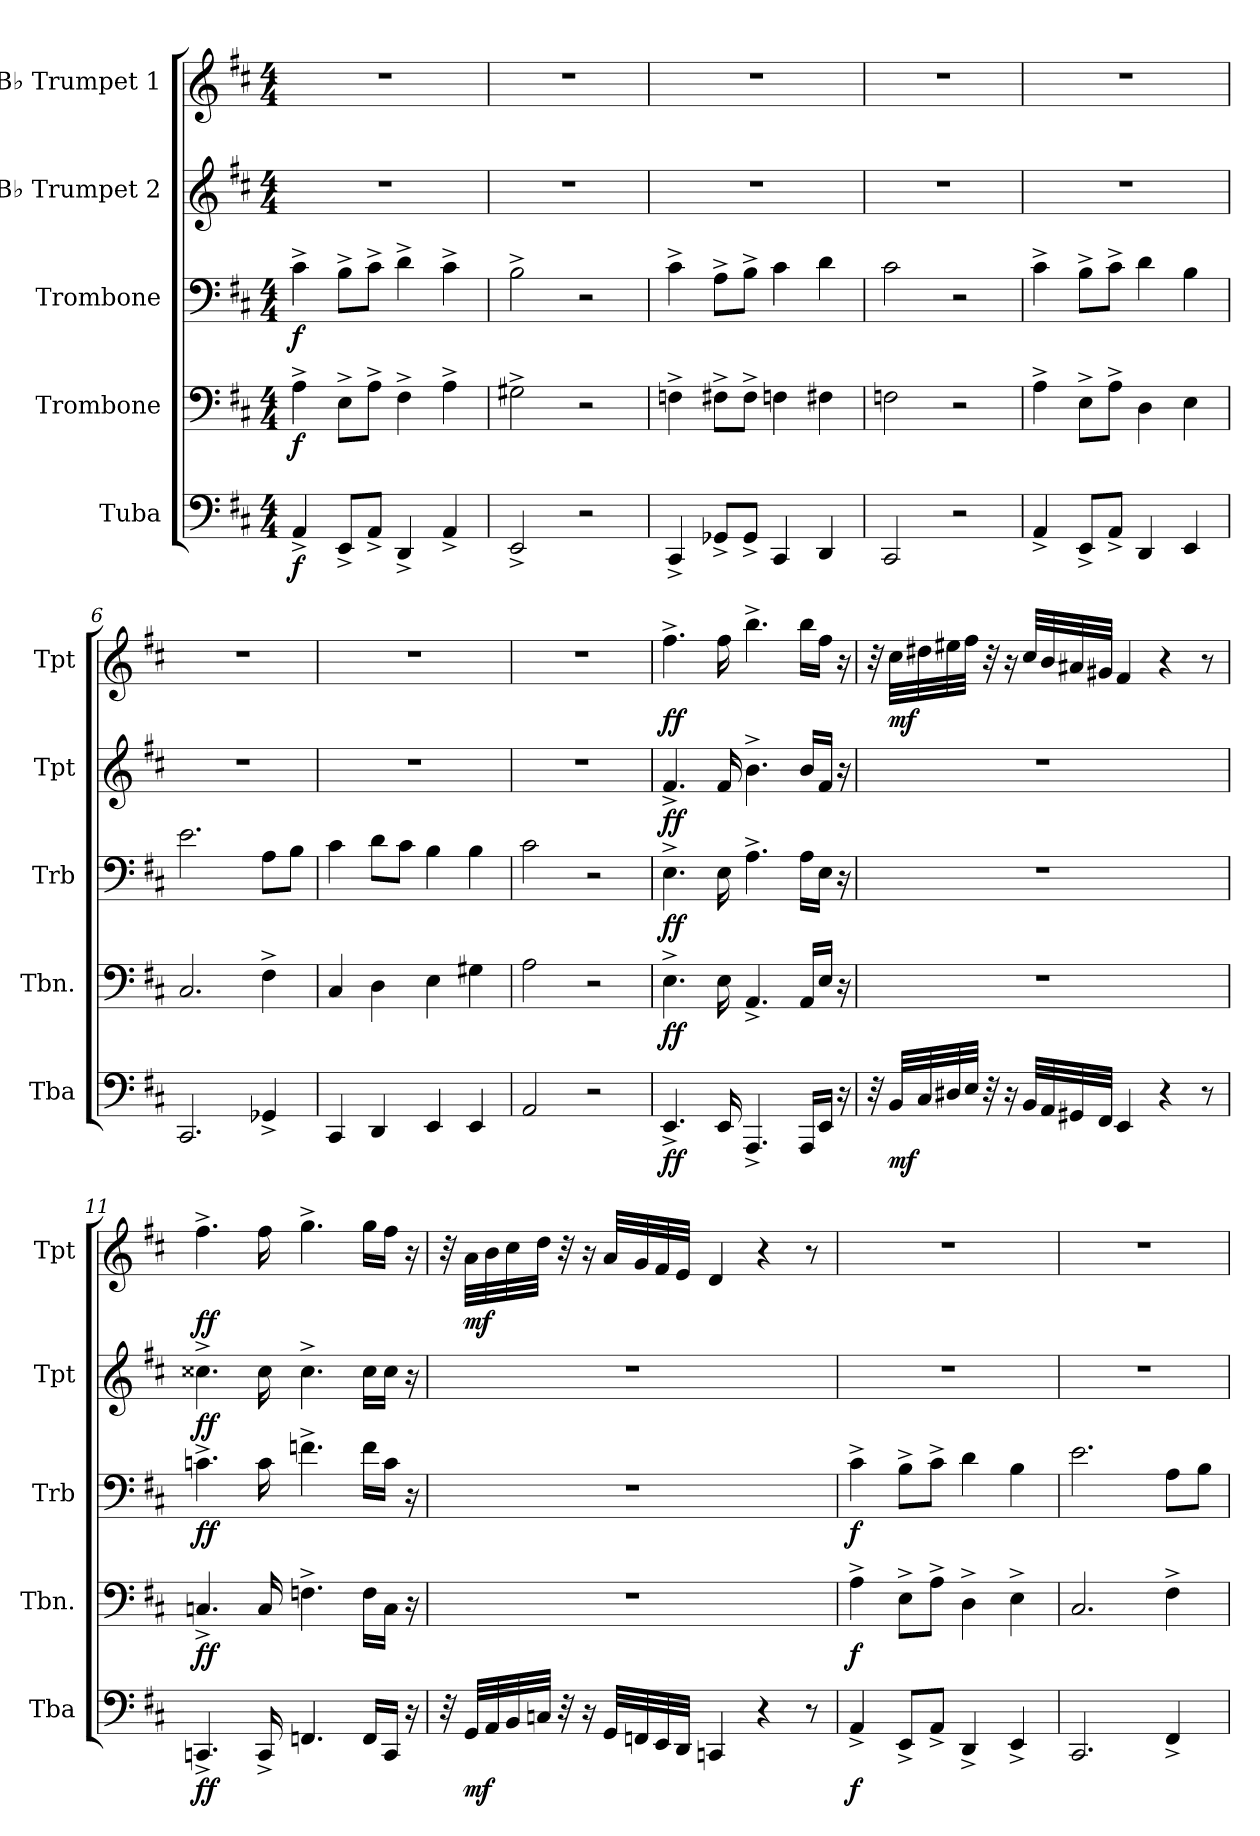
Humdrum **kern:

**kern	**dynam	**kern	**dynam	**kern	**dynam	**kern	**dynam	**kern	**dynam
*part5	*part5	*part4	*part4	*part3	*part3	*part2	*part2	*part1	*part1
*staff5	*staff5	*staff4	*staff4	*staff3	*staff3	*staff2	*staff2	*staff1	*staff1
*I"Tuba	*	*I"Trombone	*	*I"Trombone	*	*I"B♭ Trumpet 2	*	*I"B♭ Trumpet 1	*
*I'Tba	*	*I'Tbn.	*	*I'Trb	*	*I'Tpt	*	*I'Tpt	*
*clefF4	*	*clefF4	*	*clefF4	*	*clefG2	*	*clefG2	*
*	*	*	*	*	*	*ITrd1c2	*	*ITrd1c2	*
*k[f#c#]	*	*k[f#c#]	*	*k[f#c#]	*	*k[]	*	*k[]	*
*M4/4	*	*M4/4	*	*M4/4	*	*M4/4	*	*M4/4	*
*MM60	*	*MM60	*	*MM60	*	*MM60	*	*MM60	*
=1	=1	=1	=1	=1	=1	=1	=1	=1	=1
!	!LO:DY:b	!	!LO:DY:b	!	!LO:DY:b	!	!	!	!
4AA^/	f	4A^\	f	4c#^\	f	1r	.	1r	.
8EE^/L	.	8E^\L	.	8B^\L	.	.	.	.	.
8AA^/J	.	8A^\J	.	8c#^\J	.	.	.	.	.
4DD^/	.	4F#^\	.	4d^\	.	.	.	.	.
4AA^/	.	4A^\	.	4c#^\	.	.	.	.	.
=2	=2	=2	=2	=2	=2	=2	=2	=2	=2
2EE^/	.	2G#X^\	.	2B^\	.	1r	.	1r	.
2r	.	2r	.	2r	.	.	.	.	.
=3	=3	=3	=3	=3	=3	=3	=3	=3	=3
4CC#^/	.	4Fn^\	.	4c#^\	.	1r	.	1r	.
8GG-X^/L	.	8F#X^\L	.	8A^\L	.	.	.	.	.
8GG-^/J	.	8F#^\J	.	8B^\J	.	.	.	.	.
4CC#/	.	4Fn\	.	4c#\	.	.	.	.	.
4DD/	.	4F#X\	.	4d\	.	.	.	.	.
=4	=4	=4	=4	=4	=4	=4	=4	=4	=4
2CC#/	.	2Fn\	.	2c#\	.	1r	.	1r	.
2r	.	2r	.	2r	.	.	.	.	.
=5	=5	=5	=5	=5	=5	=5	=5	=5	=5
4AA^/	.	4A^\	.	4c#^\	.	1r	.	1r	.
8EE^/L	.	8E^\L	.	8B^\L	.	.	.	.	.
8AA^/J	.	8A^\J	.	8c#^\J	.	.	.	.	.
4DD/	.	4D\	.	4d\	.	.	.	.	.
4EE/	.	4E\	.	4B\	.	.	.	.	.
=6	=6	=6	=6	=6	=6	=6	=6	=6	=6
2.CC#/	.	2.C#/	.	2.e\	.	1r	.	1r	.
4GG-X^/	.	4F#^\	.	8A\L	.	.	.	.	.
.	.	.	.	8B\J	.	.	.	.	.
!!LO:LB:g=z
=7	=7	=7	=7	=7	=7	=7	=7	=7	=7
4CC#/	.	4C#/	.	4c#\	.	1r	.	1r	.
4DD/	.	4D\	.	8d\L	.	.	.	.	.
.	.	.	.	8c#\J	.	.	.	.	.
4EE/	.	4E\	.	4B\	.	.	.	.	.
4EE/	.	4G#X\	.	4B\	.	.	.	.	.
=8	=8	=8	=8	=8	=8	=8	=8	=8	=8
2AA/	.	2A\	.	2c#\	.	1r	.	1r	.
2r	.	2r	.	2r	.	.	.	.	.
=9	=9	=9	=9	=9	=9	=9	=9	=9	=9
!	!LO:DY:b	!	!LO:DY:b	!	!LO:DY:b	!	!LO:DY:b	!	!LO:DY:b
4.EE^/	ff	4.E^\	ff	4.E^\	ff	4.e^/	ff	4.ee^\	ff
16EE/	.	16E\	.	16E\	.	16e/	.	16ee\	.
4.AAA^/	.	4.AA^/	.	4.A^\	.	4.a^\	.	4.aa^\	.
16AAA/LL	.	16AA/LL	.	16A\LL	.	16a/LL	.	16aa\LL	.
16EE/JJ	.	16E/JJ	.	16E\JJ	.	16e/JJ	.	16ee\JJ	.
16r	.	16r	.	16r	.	16r	.	16r	.
=10	=10	=10	=10	=10	=10	=10	=10	=10	=10
32r	.	1r	.	1r	.	1r	.	32r	.
!	!LO:DY:b	!	!	!	!	!	!	!	!LO:DY:b
32BB/LLL	mf	.	.	.	.	.	.	32b\LLL	mf
32C#/	.	.	.	.	.	.	.	32cc#X\	.
32D#X/	.	.	.	.	.	.	.	32dd#X\	.
32E/JJJ	.	.	.	.	.	.	.	32ee\JJJ	.
32r	.	.	.	.	.	.	.	32r	.
16r	.	.	.	.	.	.	.	16r	.
32BB/LLL	.	.	.	.	.	.	.	32b/LLL	.
32AA/	.	.	.	.	.	.	.	32a/	.
32GG#X/	.	.	.	.	.	.	.	32g#X/	.
32FF#/JJJ	.	.	.	.	.	.	.	32f#X/JJJ	.
4EE/	.	.	.	.	.	.	.	4e/	.
4r	.	.	.	.	.	.	.	4r	.
8r	.	.	.	.	.	.	.	8r	.
!!LO:PB:g=z
=11	=11	=11	=11	=11	=11	=11	=11	=11	=11
!	!LO:DY:b	!	!LO:DY:b	!	!LO:DY:b	!	!LO:DY:b	!	!LO:DY:b
4.CCn^/	ff	4.Cn^/	ff	4.cn^\	ff	4.b#X^\	ff	4.ee^\	ff
16CC^/	.	16C/	.	16c\	.	16b#\	.	16ee\	.
4.FFn/	.	4.Fn^\	.	4.fn^\	.	4.b#^\	.	4.ff^\	.
16FF/LL	.	16F\LL	.	16f\LL	.	16b#\LL	.	16ff\LL	.
16CC/JJ	.	16C\JJ	.	16c\JJ	.	16b#\JJ	.	16ee\JJ	.
16r	.	16r	.	16r	.	16r	.	16r	.
=12	=12	=12	=12	=12	=12	=12	=12	=12	=12
32r	.	1r	.	1r	.	1r	.	32r	.
!	!LO:DY:b	!	!	!	!	!	!	!	!LO:DY:b
32GG/LLL	mf	.	.	.	.	.	.	32g\LLL	mf
32AA/	.	.	.	.	.	.	.	32a\	.
32BB/	.	.	.	.	.	.	.	32b\	.
32Cn/JJJ	.	.	.	.	.	.	.	32cc\JJJ	.
32r	.	.	.	.	.	.	.	32r	.
16r	.	.	.	.	.	.	.	16r	.
32GG/LLL	.	.	.	.	.	.	.	32g/LLL	.
32FFn/	.	.	.	.	.	.	.	32f/	.
32EE/	.	.	.	.	.	.	.	32e/	.
32DD/JJJ	.	.	.	.	.	.	.	32d/JJJ	.
4CCn/	.	.	.	.	.	.	.	4c/	.
4r	.	.	.	.	.	.	.	4r	.
8r	.	.	.	.	.	.	.	8r	.
=13	=13	=13	=13	=13	=13	=13	=13	=13	=13
!	!LO:DY:b	!	!LO:DY:b	!	!LO:DY:b	!	!	!	!
4AA^/	f	4A^\	f	4c#^\	f	1r	.	1r	.
8EE^/L	.	8E^\L	.	8B^\L	.	.	.	.	.
8AA^/J	.	8A^\J	.	8c#^\J	.	.	.	.	.
4DD^/	.	4D^\	.	4d\	.	.	.	.	.
4EE^/	.	4E^\	.	4B\	.	.	.	.	.
=14	=14	=14	=14	=14	=14	=14	=14	=14	=14
2.CC#/	.	2.C#/	.	2.e\	.	1r	.	1r	.
4FF#^/	.	4F#^\	.	8A\L	.	.	.	.	.
.	.	.	.	8B\J	.	.	.	.	.
=	=	=	=	=	=	=	=	=	=
*-	*-	*-	*-	*-	*-	*-	*-	*-	*-
